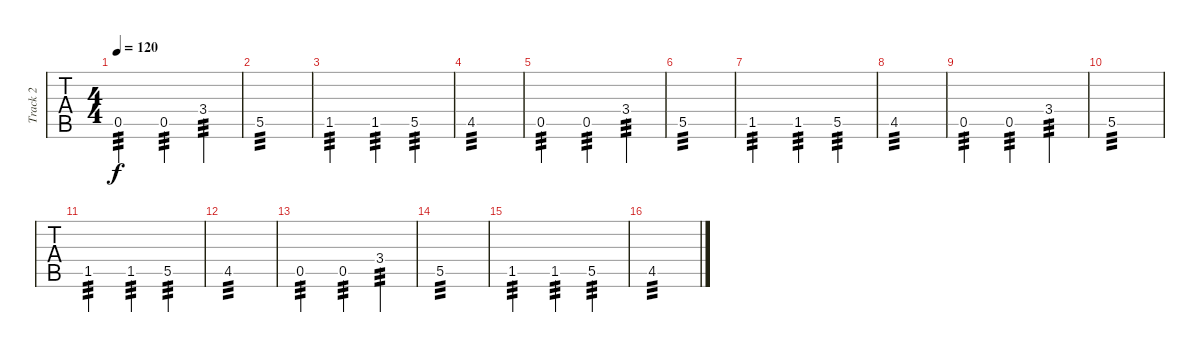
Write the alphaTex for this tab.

\track ("Track 2" "Track 2") {instrument distortionguitar bank 255}
\staff {tabs}
\tuning (D4 A3 F3 C3 G2 C2) {hide}
\ts (4 4)
\tempo 120
\clef g2
\ks c
0.5.2{tp 3 dy f} 0.5.4{tp 3} 3.4.4{tp 3} |
5.5.1{tp 3} |
1.5.2{tp 3} 1.5.4{tp 3} 5.5.4{tp 3} |
4.5.1{tp 3} |
0.5.2{tp 3} 0.5.4{tp 3} 3.4.4{tp 3} |
5.5.1{tp 3} |
1.5.2{tp 3} 1.5.4{tp 3} 5.5.4{tp 3} |
4.5.1{tp 3} |
0.5.2{tp 3} 0.5.4{tp 3} 3.4.4{tp 3} |
5.5.1{tp 3} |
1.5.2{tp 3} 1.5.4{tp 3} 5.5.4{tp 3} |
4.5.1{tp 3} |
0.5.2{tp 3} 0.5.4{tp 3} 3.4.4{tp 3} |
5.5.1{tp 3} |
1.5.2{tp 3} 1.5.4{tp 3} 5.5.4{tp 3} |
4.5.1{tp 3}
